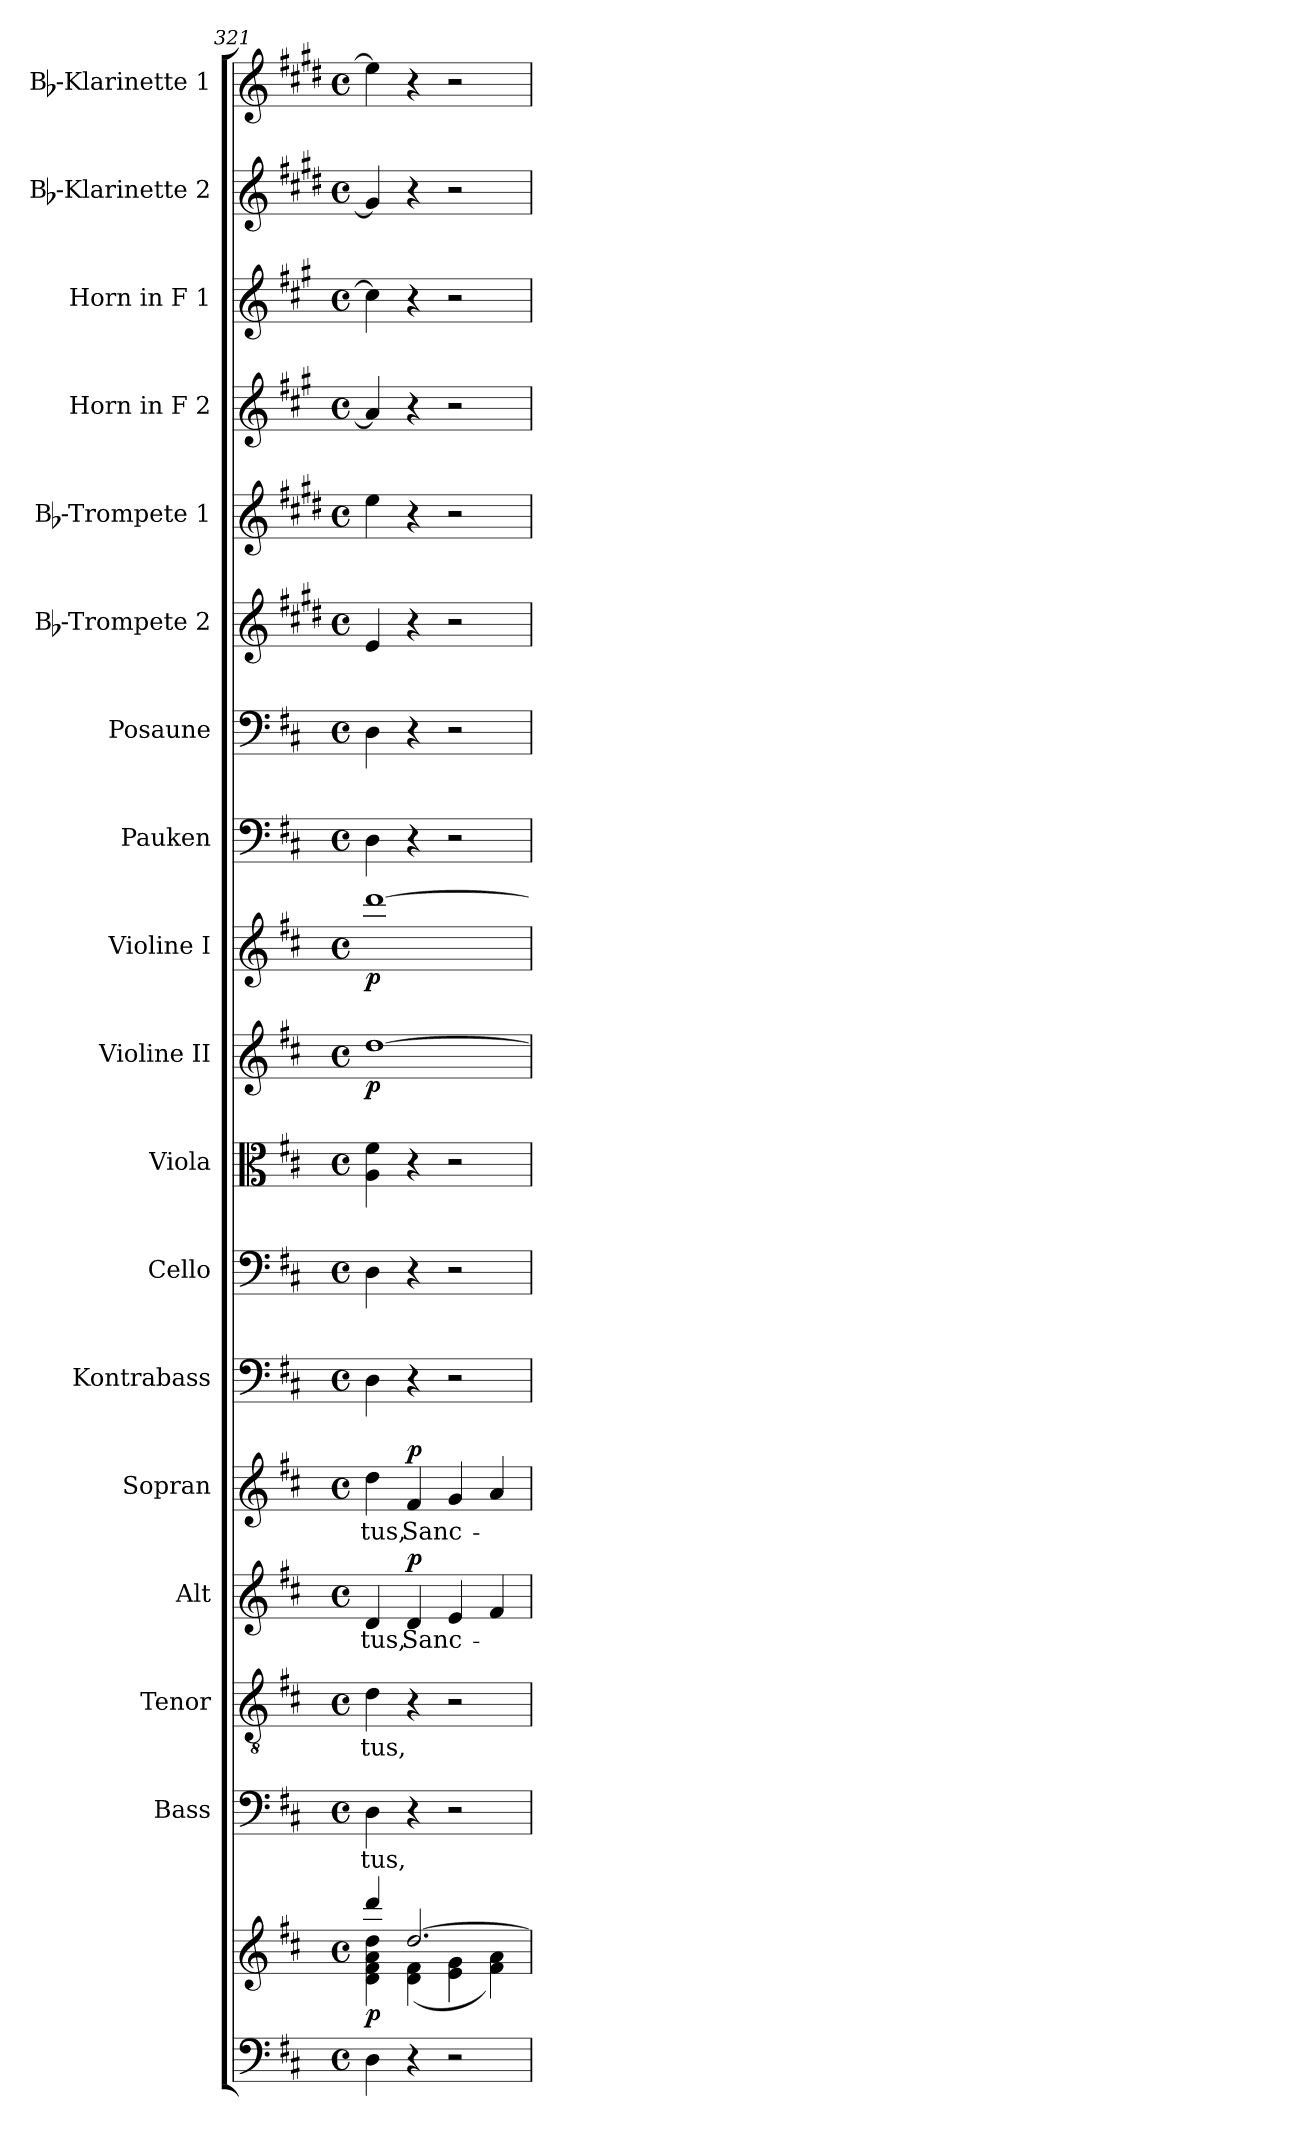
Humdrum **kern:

**kern	**kern	**dynam	**kern	**text	**kern	**text	**kern	**text	**dynam	**kern	**text	**dynam	**kern	**kern	**kern	**kern	**dynam	**kern	**dynam	**kern	**kern	**kern	**kern	**kern	**kern	**kern	**kern
*part18	*part18	*part18	*part17	*part17	*part16	*part16	*part15	*part15	*part15	*part14	*part14	*part14	*part13	*part12	*part11	*part10	*part10	*part9	*part9	*part8	*part7	*part6	*part5	*part4	*part3	*part2	*part1
*staff19	*staff18	*staff18/19	*staff17	*staff17	*staff16	*staff16	*staff15	*staff15	*staff15	*staff14	*staff14	*staff14	*staff13	*staff12	*staff11	*staff10	*staff10	*staff9	*staff9	*staff8	*staff7	*staff6	*staff5	*staff4	*staff3	*staff2	*staff1
*	*	*	*I"Bass	*	*I"Tenor	*	*I"Alt	*	*	*I"Sopran	*	*	*I"Kontrabass	*I"Cello	*I"Viola	*I"Violine II	*	*I"Violine I	*	*I"Pauken	*I"Posaune	*I"Bb-Trompete 2	*I"Bb-Trompete 1	*I"Horn in F 2	*I"Horn in F 1	*I"Bb-Klarinette 2	*I"Bb-Klarinette 1
*	*	*	*I'B.	*	*I'T.	*	*I'A.	*	*	*I'S.	*	*	*I'Kb.	*	*I'Vla.	*I'Vl. II	*	*I'Vl. I	*	*I'Pk.	*I'Pos.	*I'Bb Trp. 2	*I'Bb Trp. 1	*	*	*I'Bb Kl. 2	*I'Bb Kl. 1
*clefF4	*clefG2	*	*clefF4	*	*clefGv2	*	*clefG2	*	*	*clefG2	*	*	*clefF4	*clefF4	*clefC3	*clefG2	*	*clefG2	*	*clefF4	*clefF4	*clefG2	*clefG2	*clefG2	*clefG2	*clefG2	*clefG2
*	*	*	*	*	*	*	*	*	*	*	*	*	*ITrd7c12	*	*	*	*	*	*	*	*	*ITrd1c2	*ITrd1c2	*ITrd4c7	*ITrd4c7	*ITrd1c2	*ITrd1c2
*k[f#c#]	*k[f#c#]	*	*k[f#c#]	*	*k[f#c#]	*	*k[f#c#]	*	*	*k[f#c#]	*	*	*k[f#c#]	*k[f#c#]	*k[f#c#]	*k[f#c#]	*	*k[f#c#]	*	*k[f#c#]	*k[f#c#]	*k[f#c#]	*k[f#c#]	*k[f#c#]	*k[f#c#]	*k[f#c#]	*k[f#c#]
*D:	*D:	*	*D:	*	*D:	*	*D:	*	*	*D:	*	*	*D:	*D:	*D:	*D:	*	*D:	*	*D:	*D:	*D:	*D:	*D:	*D:	*D:	*D:
*M4/4	*M4/4	*	*M4/4	*	*M4/4	*	*M4/4	*	*	*M4/4	*	*	*M4/4	*M4/4	*M4/4	*M4/4	*	*M4/4	*	*M4/4	*M4/4	*M4/4	*M4/4	*M4/4	*M4/4	*M4/4	*M4/4
*met(c)	*met(c)	*	*met(c)	*	*met(c)	*	*met(c)	*	*	*met(c)	*	*	*met(c)	*met(c)	*met(c)	*met(c)	*	*met(c)	*	*met(c)	*met(c)	*met(c)	*met(c)	*met(c)	*met(c)	*met(c)	*met(c)
=321	=321	=321	=321	=321	=321	=321	=321	=321	=321	=321	=321	=321	=321	=321	=321	=321	=321	=321	=321	=321	=321	=321	=321	=321	=321	=321	=321
*	*^	*	*	*	*	*	*	*	*	*	*	*	*	*	*	*	*	*	*	*	*	*	*	*	*	*	*
!	!	!	!LO:DY:b	!	!LO:LY:b	!	!LO:LY:b	!	!LO:LY:b	!	!	!LO:LY:b	!	!	!	!	!	!LO:DY:b	!	!LO:DY:b	!	!	!	!	!	!	!	!
4D\	4ddd/	4d\ 4f#\ 4a\ 4dd\	p	4D\	-tus,	4d\	-tus,	4d/	-tus,	.	4dd\	-tus,	.	4DD\	4D\	4A\ 4f#\	[1dd	p	[1ddd	p	4D\	4D\	4d/	4dd\	4d/]	4f#\]	4f#/]	4dd\]
!	!	!	!	!	!	!	!	!	!LO:LY:b	!LO:DY:a	!	!LO:LY:b	!LO:DY:a	!	!	!	!	!	!	!	!	!	!	!	!	!	!	!
4r	[>2.dd/	(4d\ 4f#\	.	4r	.	4r	.	4d/	Sanc-	p	4f#/	Sanc-	p	4r	4r	4r	.	.	.	.	4r	4r	4r	4r	4r	4r	4r	4r
2r	.	4e\ 4g\	.	2r	.	2r	.	4e/	.	.	4g/	.	.	2r	2r	2r	.	.	.	.	2r	2r	2r	2r	2r	2r	2r	2r
.	.	4f#\ 4a\)	.	.	.	.	.	4f#/	.	.	4a/	.	.	.	.	.	.	.	.	.	.	.	.	.	.	.	.	.
*	*v	*v	*	*	*	*	*	*	*	*	*	*	*	*	*	*	*	*	*	*	*	*	*	*	*	*	*	*
=	=	=	=	=	=	=	=	=	=	=	=	=	=	=	=	=	=	=	=	=	=	=	=	=	=	=	=
*-	*-	*-	*-	*-	*-	*-	*-	*-	*-	*-	*-	*-	*-	*-	*-	*-	*-	*-	*-	*-	*-	*-	*-	*-	*-	*-	*-
